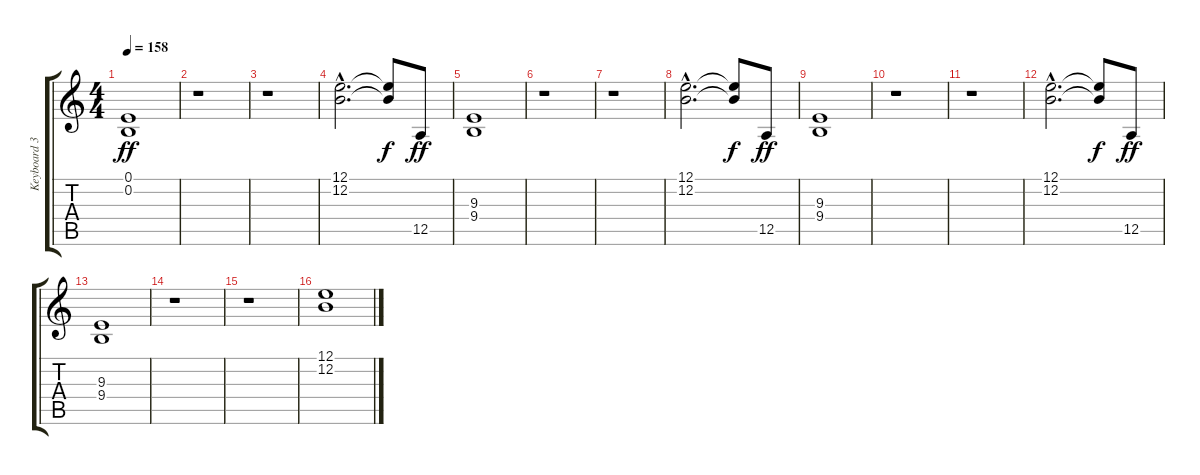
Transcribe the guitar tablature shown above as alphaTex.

\track ("Keyboard 3" "Keyboard 3") {instrument brightacousticpiano}
\staff {score tabs}
\tuning (E4 B3 G3 D3 A2 E2) {hide}
\ts (4 4)
\tempo 158
\clef g2
\ks c
(0.1 0.2).1{dy ff} |
r.1 |
r.1 |
(12.1{hac} 12.2{hac}).2{d} (12.1{t} 12.2{t}).8{dy f} 12.5.8{dy ff} |
(9.3 9.4).1 |
r.1 |
r.1 |
(12.1{hac} 12.2{hac}).2{d} (12.1{t} 12.2{t}).8{dy f} 12.5.8{dy ff} |
(9.3 9.4).1 |
r.1 |
r.1 |
(12.1{hac} 12.2{hac}).2{d} (12.1{t} 12.2{t}).8{dy f} 12.5.8{dy ff} |
(9.3 9.4).1 |
r.1 |
r.1 |
(12.1 12.2).1
